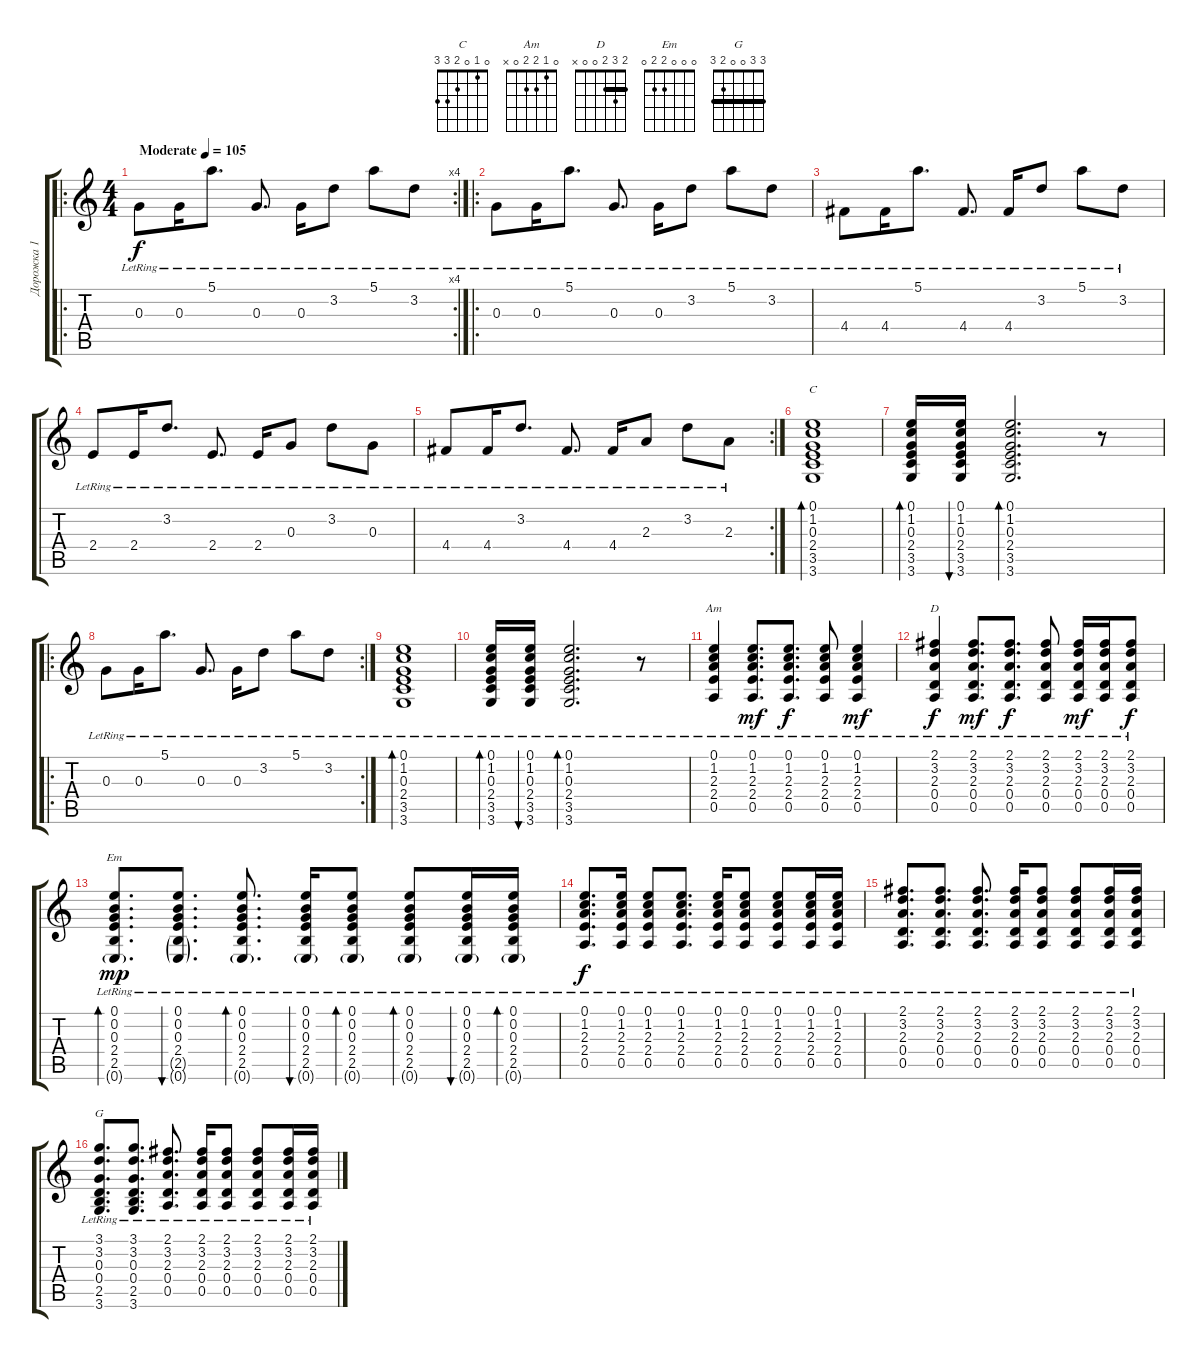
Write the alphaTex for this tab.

\track ("Дорожка 1" "Дорожка 1") {instrument acousticguitarsteel}
\staff {score tabs}
\tuning (E4 B3 G3 D3 A2 E2) {hide}
\chord ("C" 0 1 0 2 3 3)
\chord ("Am" 0 1 2 2 0 x)
\chord ("D" 2 3 2 0 0 x) {barre 2}
\chord ("Em" 0 0 0 2 2 0)
\chord ("G" 3 3 0 0 2 3) {barre 3}
\ro
\rc 4
\ts (4 4)
\tempo (105 "Moderate")
\clef g2
\ks c
0.3{lr}.8{dy f instrument acousticguitarsteel} 0.3{lr}.16 5.1{lr}.8{d} 0.3{lr}.8{d} 0.3{lr}.16 3.2{lr}.8 5.1{lr}.8 3.2{lr}.8 |
\ro
0.3{lr}.8 0.3{lr}.16 5.1{lr}.8{d} 0.3{lr}.8{d} 0.3{lr}.16 3.2{lr}.8 5.1{lr}.8 3.2{lr}.8 |
4.4{lr}.8 4.4{lr}.16 5.1{lr}.8{d} 4.4{lr}.8{d} 4.4{lr}.16 3.2{lr}.8 5.1{lr}.8 3.2{lr}.8 |
2.4{lr}.8 2.4{lr}.16 3.2{lr}.8{d} 2.4{lr}.8{d} 2.4{lr}.16 0.3{lr}.8 3.2{lr}.8 0.3{lr}.8 |
\rc 2
4.4{lr}.8 4.4{lr}.16 3.2{lr}.8{d} 4.4{lr}.8{d} 4.4{lr}.16 2.3{lr}.8 3.2{lr}.8 2.3{lr}.8 |
(0.1 1.2 0.3 2.4 3.5 3.6).1{bd 60 ch "C"} |
(0.1 1.2 0.3 2.4 3.5 3.6).16{bd 60} (0.1 1.2 0.3 2.4 3.5 3.6).16{bu 60} (0.1 1.2 0.3 2.4 3.5 3.6).2{d bd 60} r.8 |
\ro
\rc 2
0.3{lr}.8 0.3{lr}.16 5.1{lr}.8{d} 0.3{lr}.8{d} 0.3{lr}.16 3.2{lr}.8 5.1{lr}.8 3.2{lr}.8 |
(0.1{lr} 1.2{lr} 0.3{lr} 2.4{lr} 3.5{lr} 3.6{lr}).1{bd 60} |
(0.1{lr} 1.2{lr} 0.3{lr} 2.4{lr} 3.5{lr} 3.6{lr}).16{bd 60} (0.1{lr} 1.2{lr} 0.3{lr} 2.4{lr} 3.5{lr} 3.6{lr}).16{bu 60} (0.1{lr} 1.2{lr} 0.3{lr} 2.4{lr} 3.5{lr} 3.6{lr}).2{d bd 60} r.8 |
(0.1{lr} 1.2{lr} 2.3{lr} 2.4{lr} 0.5{lr}).4{ch "Am"} (0.1{lr} 1.2{lr} 2.3{lr} 2.4{lr} 0.5{lr}).8{d dy mf} (0.1{lr} 1.2{lr} 2.3{lr} 2.4{lr} 0.5{lr}).8{d dy f} (0.1{lr} 1.2{lr} 2.3{lr} 2.4{lr} 0.5{lr}).8 (0.1{lr} 1.2{lr} 2.3{lr} 2.4{lr} 0.5{lr}).4{dy mf} |
(2.1{lr} 3.2{lr} 2.3{lr} 0.4{lr} 0.5{lr}).4{ch "D" dy f} (2.1{lr} 3.2{lr} 2.3{lr} 0.4{lr} 0.5{lr}).8{d dy mf} (2.1{lr} 3.2{lr} 2.3{lr} 0.4{lr} 0.5{lr}).8{d dy f} (2.1{lr} 3.2{lr} 2.3{lr} 0.4{lr} 0.5{lr}).8 (2.1{lr} 3.2{lr} 2.3{lr} 0.4{lr} 0.5{lr}).16{dy mf} (2.1{lr} 3.2{lr} 2.3{lr} 0.4{lr} 0.5{lr}).16 (2.1{lr} 3.2{lr} 2.3{lr} 0.4{lr} 0.5{lr}).8{dy f} |
(0.1{lr} 0.2{lr} 0.3{lr} 2.4{lr} 2.5{lr} 0.6{g lr}).8{d bd 60 ch "Em" dy mp} (0.1{lr} 0.2{lr} 0.3{lr} 2.4{lr} 2.5{g lr} 0.6{g lr}).8{d bu 60} (0.1{lr} 0.2{lr} 0.3{lr} 2.4{lr} 2.5{lr} 0.6{g lr}).8{d bd 60} (0.1{lr} 0.2{lr} 0.3{lr} 2.4{lr} 2.5{lr} 0.6{g lr}).16{bu 60} (0.1{lr} 0.2{lr} 0.3{lr} 2.4{lr} 2.5{lr} 0.6{g lr}).8{bd 60} (0.1{lr} 0.2{lr} 0.3{lr} 2.4{lr} 2.5{lr} 0.6{g lr}).8{bd 60} (0.1{lr} 0.2{lr} 0.3{lr} 2.4{lr} 2.5{lr} 0.6{g lr}).16{bu 60} (0.1{lr} 0.2{lr} 0.3{lr} 2.4{lr} 2.5{lr} 0.6{g lr}).16{bd 60} |
(0.1{lr} 1.2{lr} 2.3{lr} 2.4{lr} 0.5{lr}).8{d dy f} (0.1{lr} 1.2{lr} 2.3{lr} 2.4{lr} 0.5{lr}).16 (0.1{lr} 1.2{lr} 2.3{lr} 2.4{lr} 0.5{lr}).8 (0.1{lr} 1.2{lr} 2.3{lr} 2.4{lr} 0.5{lr}).8{d} (0.1{lr} 1.2{lr} 2.3{lr} 2.4{lr} 0.5{lr}).16 (0.1{lr} 1.2{lr} 2.3{lr} 2.4{lr} 0.5{lr}).8 (0.1{lr} 1.2{lr} 2.3{lr} 2.4{lr} 0.5{lr}).8 (0.1{lr} 1.2{lr} 2.3{lr} 2.4{lr} 0.5{lr}).16 (0.1{lr} 1.2{lr} 2.3{lr} 2.4{lr} 0.5{lr}).16 |
(2.1{lr} 3.2{lr} 2.3{lr} 0.4{lr} 0.5{lr}).8{d} (2.1{lr} 3.2{lr} 2.3{lr} 0.4{lr} 0.5{lr}).8{d} (2.1{lr} 3.2{lr} 2.3{lr} 0.4{lr} 0.5{lr}).8{d} (2.1{lr} 3.2{lr} 2.3{lr} 0.4{lr} 0.5{lr}).16 (2.1{lr} 3.2{lr} 2.3{lr} 0.4{lr} 0.5{lr}).8 (2.1{lr} 3.2{lr} 2.3{lr} 0.4{lr} 0.5{lr}).8 (2.1{lr} 3.2{lr} 2.3{lr} 0.4{lr} 0.5{lr}).16 (2.1{lr} 3.2{lr} 2.3{lr} 0.4{lr} 0.5{lr}).16 |
(3.1{lr} 3.2{lr} 0.3{lr} 0.4{lr} 2.5{lr} 3.6{lr}).8{d ch "G"} (3.1{lr} 3.2{lr} 0.3{lr} 0.4{lr} 2.5{lr} 3.6{lr}).8{d} (2.1{lr} 3.2{lr} 2.3{lr} 0.4{lr} 0.5{lr}).8{d} (2.1{lr} 3.2{lr} 2.3{lr} 0.4{lr} 0.5{lr}).16 (2.1{lr} 3.2{lr} 2.3{lr} 0.4{lr} 0.5{lr}).8 (2.1{lr} 3.2{lr} 2.3{lr} 0.4{lr} 0.5{lr}).8 (2.1{lr} 3.2{lr} 2.3{lr} 0.4{lr} 0.5{lr}).16 (2.1{lr} 3.2{lr} 2.3{lr} 0.4{lr} 0.5{lr}).16
